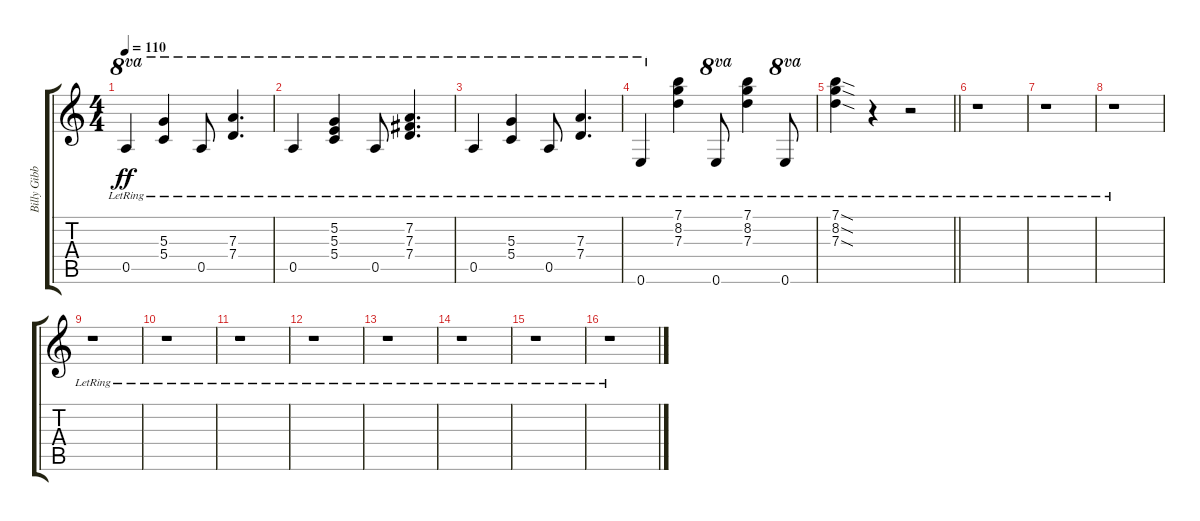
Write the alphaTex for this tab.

\track ("Billy Gibbons-Distortion Gtr w / Chorus" "Billy Gibb") {instrument distortionguitar}
\staff {score tabs}
\tuning (E4 B3 G3 D4 A3 E3) {hide}
\ts (4 4)
\tempo 110
\clef g2
\ks c
0.5{lr}.4{ot 8va dy ff} (5.3{lr} 5.4{lr}).4{ot 8va} 0.5{lr}.8{ot 8va} (7.3{lr} 7.4{lr}).4{d ot 8va} |
0.5{lr}.4{ot 8va} (5.2{lr} 5.3{lr} 5.4{lr}).4{ot 8va} 0.5{lr}.8{ot 8va} (7.2{lr} 7.3{lr} 7.4{lr}).4{d ot 8va} |
0.5{lr}.4{ot 8va} (5.3{lr} 5.4{lr}).4{ot 8va} 0.5{lr}.8{ot 8va} (7.3{lr} 7.4{lr}).4{d ot 8va} |
0.6{lr}.4{ot 8va} (7.1{lr} 8.2{lr} 7.3{lr}).4 0.6{lr}.8{ot 8va} (7.1{lr} 8.2{lr} 7.3{lr}).4 0.6{lr}.8{ot 8va} |
\barLineRight lightlight
(7.1{sod lr} 8.2{sod lr} 7.3{sod lr}).4 r.4 r.2 |
r.1 |
r.1 |
r.1 |
r.1 |
r.1 |
r.1 |
r.1 |
r.1 |
r.1 |
r.1 |
r.1
